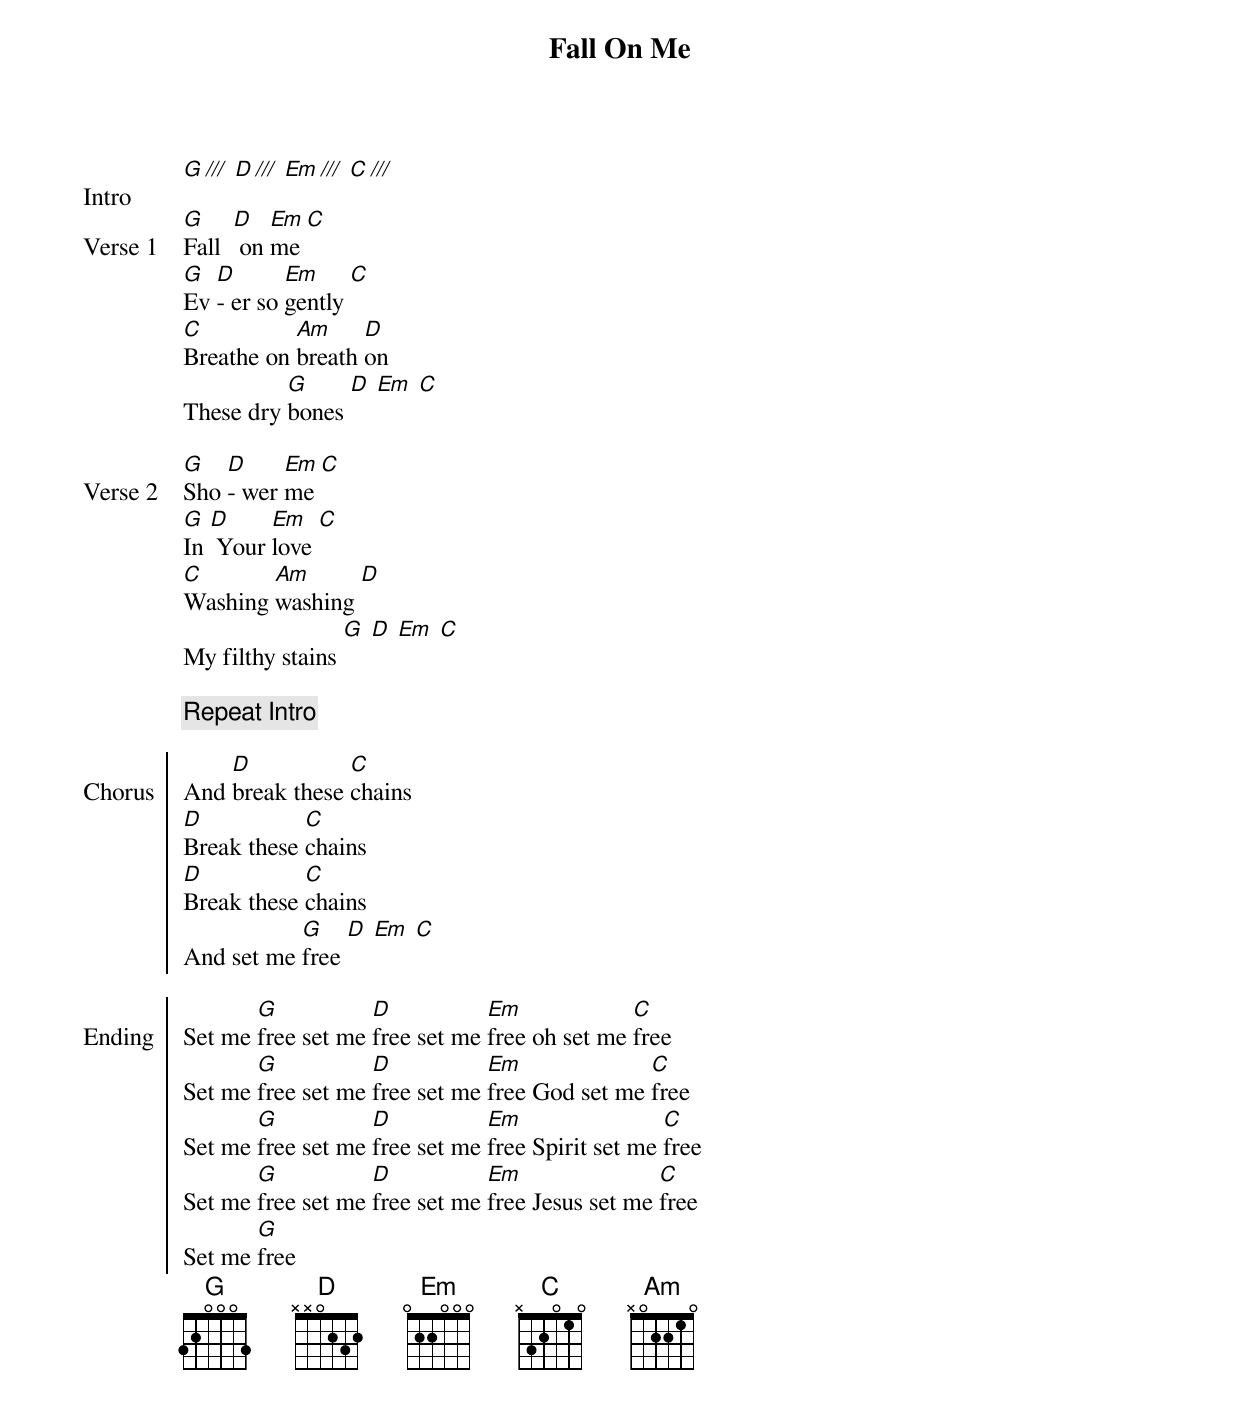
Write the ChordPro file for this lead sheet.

{title: Fall On Me}
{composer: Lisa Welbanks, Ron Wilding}
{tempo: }
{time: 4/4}
{transpose: }
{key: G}

{start_of_verse: Intro}
[G ///] [D ///] [Em ///] [C ///]
{end_of_verse: Intro}

{start_of_verse: Verse 1}
[G]Fall  [D] on [Em]me [C]
[G]Ev [D]- er so [Em]gently [C]
[C]Breathe on [Am]breath [D]on
These dry [G]bones [D] [Em] [C]
{end_of_verse: Verse 1}

{start_of_verse: Verse 2}
[G]Sho [D]- wer [Em]me [C]
[G]In [D] Your [Em]love [C]
[C]Washing [Am]washing [D]
My filthy stains [G] [D] [Em] [C]
{end_of_verse: Verse 2}

{c: Repeat Intro}

{soc: Chorus}
And [D]break these [C]chains
[D]Break these [C]chains
[D]Break these [C]chains
And set me [G]free [D] [Em] [C]
{eoc: Chorus}

{soc: Ending}
Set me [G]free set me [D]free set me [Em]free oh set me [C]free
Set me [G]free set me [D]free set me [Em]free God set me [C]free
Set me [G]free set me [D]free set me [Em]free Spirit set me [C]free
Set me [G]free set me [D]free set me [Em]free Jesus set me [C]free
Set me [G]free
{eoc: Ending}
